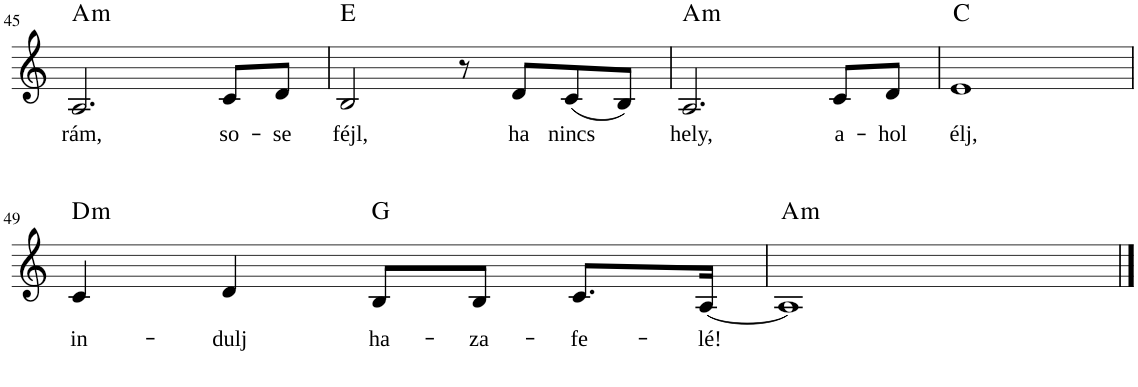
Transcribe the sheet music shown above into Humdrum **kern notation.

**kern	**text	**harte
*part1	*part1	*part1
*staff1	*staff1	*
*I"Piano	*	*
*I'Pno	*	*
!!LO:PB:g=z
*clefG2	*	*
*k[]	*	*
*M4/4	*	*
*met(c)	*	*
=45	=45	=45
!	!LO:LY:b	!LO:H:kt=m
2.A/	rám,	A:min
!	!LO:LY:b	!
8c/L	so-	.
!	!LO:LY:b	!
8d/J	-se	.
=46	=46	=46
!	!LO:LY:b	!LO:H:kt=N.C.
2B/	féjl,	N
8r	.	.
!	!LO:LY:b	!
8d/L	ha	.
!	!LO:LY:b	!
(8c/	nincs	.
8B/J)	.	.
=47	=47	=47
!	!LO:LY:b	!LO:H:kt=m
2.A/	hely,	A:min
!	!LO:LY:b	!
8c/L	a-	.
!	!LO:LY:b	!
8d/J	-hol	.
=48	=48	=48
!	!LO:LY:b	!LO:H:kt=N.C.
1e	élj,	N
!!LO:LB:g=z
=49	=49	=49
!	!LO:LY:b	!LO:H:kt=m
4c/	in-	D:min
!	!LO:LY:b	!
4d/	-dulj	.
!	!LO:LY:b	!LO:H:kt=N.C.
8B/L	ha-	N
!	!LO:LY:b	!
8B/J	-za-	.
!	!LO:LY:b	!
8.c/L	-fe-	.
!	!LO:LY:b	!
[16A/Jk	-lé!	.
=50	=50	=50
!	!	!LO:H:kt=m
1A]	.	A:min
==	==	==
*-	*-	*-
